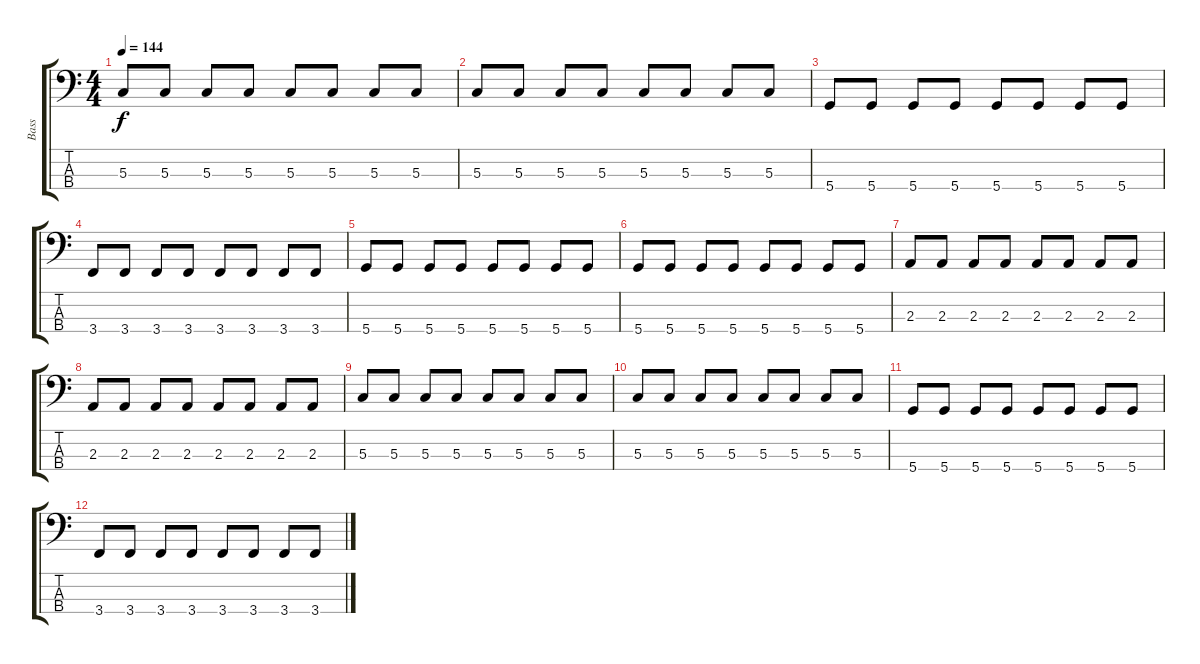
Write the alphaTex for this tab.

\track ("Bass" "Bass") {instrument electricbassfinger}
\staff {score tabs}
\tuning (F2 C2 G1 D1) {hide}
\ts (4 4)
\tempo 144
\clef f4
\ks c
5.3.8{dy f} 5.3.8 5.3.8 5.3.8 5.3.8 5.3.8 5.3.8 5.3.8 |
5.3.8 5.3.8 5.3.8 5.3.8 5.3.8 5.3.8 5.3.8 5.3.8 |
5.4.8 5.4.8 5.4.8 5.4.8 5.4.8 5.4.8 5.4.8 5.4.8 |
3.4.8 3.4.8 3.4.8 3.4.8 3.4.8 3.4.8 3.4.8 3.4.8 |
5.4.8 5.4.8 5.4.8 5.4.8 5.4.8 5.4.8 5.4.8 5.4.8 |
5.4.8 5.4.8 5.4.8 5.4.8 5.4.8 5.4.8 5.4.8 5.4.8 |
2.3.8 2.3.8 2.3.8 2.3.8 2.3.8 2.3.8 2.3.8 2.3.8 |
2.3.8 2.3.8 2.3.8 2.3.8 2.3.8 2.3.8 2.3.8 2.3.8 |
5.3.8 5.3.8 5.3.8 5.3.8 5.3.8 5.3.8 5.3.8 5.3.8 |
5.3.8 5.3.8 5.3.8 5.3.8 5.3.8 5.3.8 5.3.8 5.3.8 |
5.4.8 5.4.8 5.4.8 5.4.8 5.4.8 5.4.8 5.4.8 5.4.8 |
3.4.8 3.4.8 3.4.8 3.4.8 3.4.8 3.4.8 3.4.8 3.4.8
